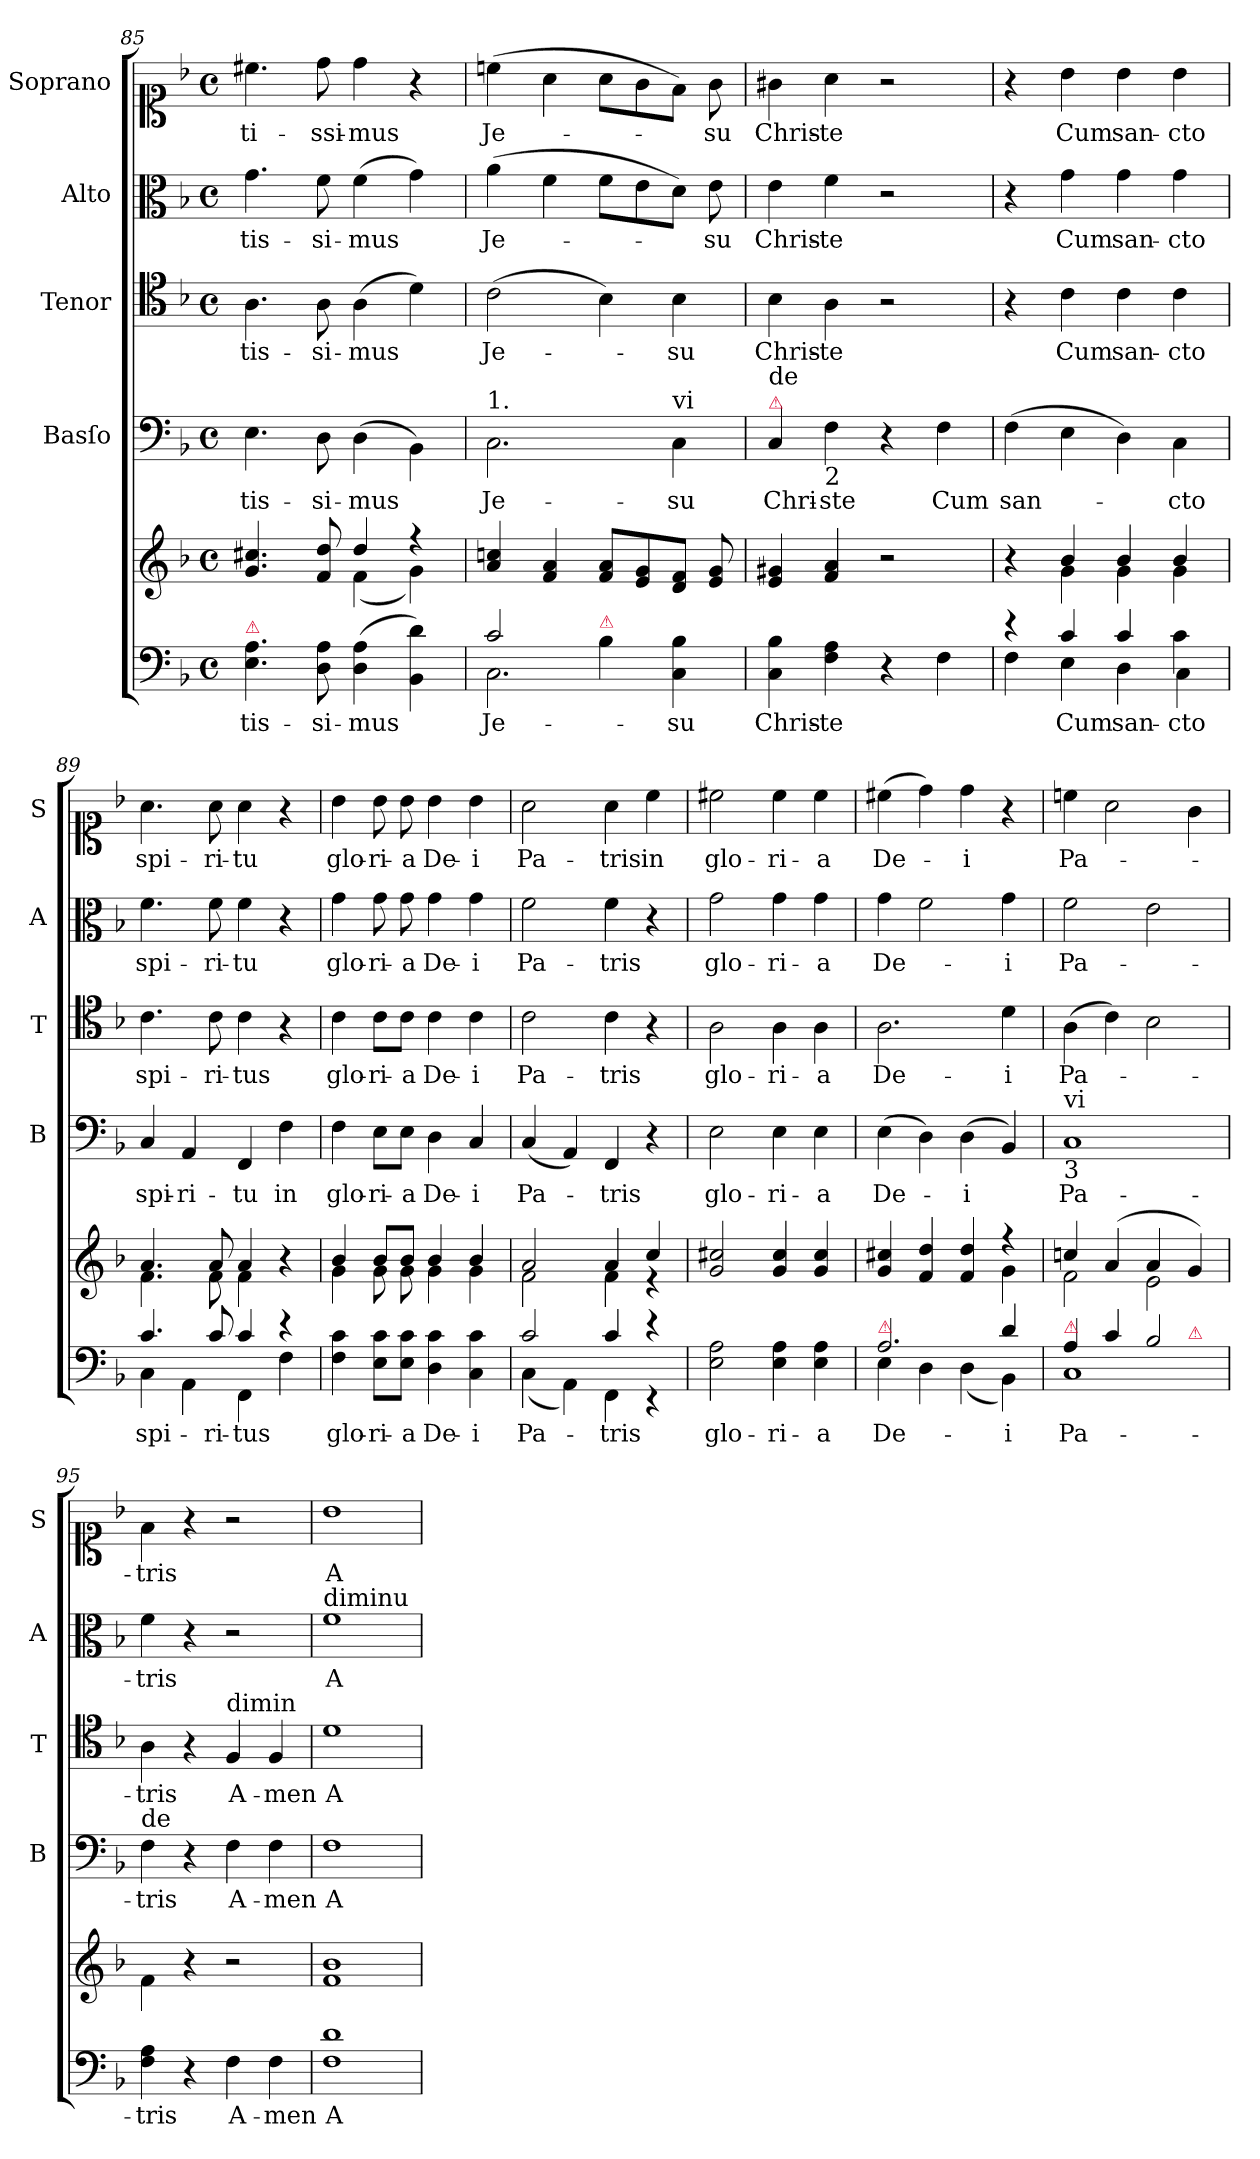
**kern	**text	**kern	**kern	**text	**kern	**text	**kern	**text	**kern	**text
*part6	*part6	*part5	*part4	*part4	*part3	*part3	*part2	*part2	*part1	*part1
*staff6	*staff6	*staff5	*staff4	*staff4	*staff3	*staff3	*staff2	*staff2	*staff1	*staff1
*	*	*	*I"Basſo	*	*I"Tenor	*	*I"Alto	*	*I"Soprano	*
*	*	*	*I'B	*	*I'T	*	*I'A	*	*I'S	*
*clefF4	*	*clefG2	*clefF4	*	*clefC4	*	*clefC3	*	*clefC1	*
*k[b-]	*	*k[b-]	*k[b-]	*	*k[b-]	*	*k[b-]	*	*k[b-]	*
*M4/4	*	*M4/4	*M4/4	*	*M4/4	*	*M4/4	*	*M4/4	*
*met(c)	*	*met(c)	*met(c)	*	*met(c)	*	*met(c)	*	*met(c)	*
=85	=85	=85	=85	=85	=85	=85	=85	=85	=85	=85
*	*	*^	*	*	*	*	*	*	*	*
!LO:TX:a:color=crimson:t=⚠	!	!	!	!	!	!	!	!	!	!	!
4.E\ 4.A\	-tis-	4.g/ 4.cc#X/	2ryy	4.E\	-tis-	4.A\	-tis-	4.g\	-tis-	4.cc#X\	-ti-
8D\ 8A\	-si-	8f/ 8dd/	.	8D\	-si-	8A\	-si-	8f\	-si-	8dd\	-ssi-
(4D\ 4A\	-mus	4dd/	(4f\	(4D\	-mus	(4A\	-mus	(4f\	-mus	4dd\	-mus
4BB-\ 4d\)	.	4r	4g\)	4BB-\)	.	4d\)	.	4g\)	.	4r	.
=86	=86	=86	=86	=86	=86	=86	=86	=86	=86	=86	=86
*^	*	*	*	*	*	*	*	*	*	*	*
!	!	!	!	!	!LO:TX:a:t=1.	!	!	!	!	!	!	!
*	*	*	*v	*v	*	*	*	*	*	*	*	*
2c/	2.C\	Je-	4a/ 4ccn/	2.C\	Je-	(2c\	Je-	(4a\	Je-	(4ccn\	Je-
.	.	.	4f/ 4a/	.	.	.	.	4f\	.	4a\	.
!LO:TX:a:color=crimson:t=⚠	!	!	!	!	!	!	!	!	!	!	!
4B-\	.	.	8f/ 8a/L	.	.	4B-\)	.	8f\L	.	8a\L	.
.	.	.	8e/ 8g/	.	.	.	.	8e\	.	8g\	.
!	!	!	!	!LO:TX:a:t=vi	!	!	!	!	!	!	!
4C\ 4B-\	4ryy	-su	8d/ 8f/J	4C\	-su	4B-\	-su	8d\J)	.	8f\J)	.
.	.	.	8e/ 8g/	.	.	.	.	8e\	-su	8g\	-su
*v	*v	*	*	*	*	*	*	*	*	*	*
=87	=87	=87	=87	=87	=87	=87	=87	=87	=87	=87
!	!	!	!LO:TX:a:color=crimson:t=⚠	!	!	!	!	!	!	!
!	!	!	!LO:TX:a:t=de	!	!	!	!	!	!	!
4C\ 4B-\	Chris-	4e/ 4g#X/	4C/	Chri-	4B-\	Chris-	4e\	Chris-	4g#X\	Chris-
!	!	!	!LO:TX:b:t=2	!	!	!	!	!	!	!
4F\ 4A\	-te	4f/ 4a/	4F\	-ste	4A\	-te	4f\	-te	4a\	-te
4r	.	2r	4r	.	2r	.	2r	.	2r	.
4F\	.	.	4F\	Cum	.	.	.	.	.	.
=88	=88	=88	=88	=88	=88	=88	=88	=88	=88	=88
*^	*	*^	*	*	*	*	*	*	*	*
4r	4F\	.	4r	4ryy	(4F\	san-	4r	.	4r	.	4r	.
4c/	4E\	Cum	4b-/	4g\	4E\	.	4c\	Cum	4g\	Cum	4b-\	Cum
4c/	4D\	san-	4b-/	4g\	4D\)	.	4c\	san-	4g\	san-	4b-\	san-
4c\	4C\	-cto	4b-/	4g\	4C\	-cto	4c\	-cto	4g\	-cto	4b-\	-cto
=89	=89	=89	=89	=89	=89	=89	=89	=89	=89	=89	=89	=89
4.c/	4C\	spi-	4.a/	4.f\	4C/	spi-	4.c\	spi-	4.f\	spi-	4.a\	spi-
.	4AA\	.	.	.	4AA/	-ri-	.	.	.	.	.	.
8c/	.	-ri-	8a/	8f\	.	.	8c\	-ri-	8f\	-ri-	8a\	-ri-
4c/	4FF\	-tus	4a/	4f\	4FF/	-tu	4c\	-tus	4f\	-tu	4a\	-tu
4r	4F\	.	4r	4ryy	4F\	in	4r	.	4r	.	4r	.
*v	*v	*	*	*	*	*	*	*	*	*	*	*
=90	=90	=90	=90	=90	=90	=90	=90	=90	=90	=90	=90
4F\ 4c\	glo-	4b-/	4g\	4F\	glo-	4c\	glo-	4g\	glo-	4b-\	glo-
8E\ 8c\L	-ri-	8b-/L	8g\	8E\L	-ri-	8c\L	-ri-	8g\	-ri-	8b-\	-ri-
8E\ 8c\J	-a	8b-/J	8g\	8E\J	-a	8c\J	-a	8g\	-a	8b-\	-a
4D\ 4c\	De-	4b-/	4g\	4D\	De-	4c\	De-	4g\	De-	4b-\	De-
4C\ 4c\	-i	4b-/	4g\	4C/	-i	4c\	-i	4g\	-i	4b-\	-i
=91	=91	=91	=91	=91	=91	=91	=91	=91	=91	=91	=91
*^	*	*	*	*	*	*	*	*	*	*	*
2c/	(4C\	Pa-	2a/	2f\	(4C/	Pa-	2c\	Pa-	2f\	Pa-	2a\	Pa-
.	4AA\)	.	.	.	4AA/)	.	.	.	.	.	.	.
4c/	4FF\	-tris	4a/	4f\	4FF/	-tris	4c\	-tris	4f\	-tris	4a\	-tris
4r	4r	.	4cc/	4r	4r	.	4r	.	4r	.	4cc\	in
*v	*v	*	*	*	*	*	*	*	*	*	*	*
*	*	*v	*v	*	*	*	*	*	*	*	*
=92	=92	=92	=92	=92	=92	=92	=92	=92	=92	=92
2E\ 2A\	glo-	2g/ 2cc#X/	2E\	glo-	2A\	glo-	2g\	glo-	2cc#X\	glo-
4E\ 4A\	-ri-	4g/ 4cc#/	4E\	-ri-	4A\	-ri-	4g\	-ri-	4cc#\	-ri-
4E\ 4A\	-a	4g/ 4cc#/	4E\	-a	4A\	-a	4g\	-a	4cc#\	-a
=93	=93	=93	=93	=93	=93	=93	=93	=93	=93	=93
*^	*	*^	*	*	*	*	*	*	*	*
!LO:TX:a:color=crimson:t=⚠	!	!	!	!	!	!	!	!	!	!	!	!
2.A/	4E\	De-	4g/ 4cc#X/	2.ryy	(4E\	De-	2.A\	De-	4g\	De-	(4cc#X\	De-
.	4D\	.	4f/ 4dd/	.	4D\)	.	.	.	2f\	.	4dd\)	.
.	(4D\	.	4f/ 4dd/	.	(4D\	-i	.	.	.	.	4dd\	-i
4d/	4BB-\)	i	4r	4g\	4BB-/)	.	4d\	i	4g\	i	4r	.
=94	=94	=94	=94	=94	=94	=94	=94	=94	=94	=94	=94	=94
!	!	!	!	!	!LO:TX:a:t=vi	!	!	!	!	!	!	!
!	!	!	!	!	!LO:TX:b:t=3	!	!	!	!	!	!	!
!LO:TX:a:color=crimson:t=⚠	!	!	!	!	!	!	!	!	!	!	!	!
*	*^	*	*	*	*	*	*	*	*	*	*	*
4A/	1C\	2.ryy	Pa-	4ccn/	2f\	1C/	Pa-	(4A\	Pa-	2f\	Pa-	4ccn\	Pa-
4c/	.	.	.	(4a/	.	.	.	4c\)	.	.	.	2a\	.
2B-/	.	.	.	4a/	2e\	.	.	2B-\	.	2e\	.	.	.
!	!	!LO:TX:a:color=crimson:t=⚠	!	!	!	!	!	!	!	!	!	!	!
.	.	4ryy	.	4g/)	.	.	.	.	.	.	.	4g\	.
*	*	*	*	*v	*v	*	*	*	*	*	*	*	*
=95	=95	=95	=95	=95	=95	=95	=95	=95	=95	=95	=95	=95
!	!	!	!	!	!LO:TX:a:t=de	!	!	!	!	!	!	!
*v	*v	*v	*	*	*	*	*	*	*	*	*	*
4F\ 4A\	-tris	4f\	4F\	-tris	4A\	-tris	4f\	-tris	4f\	-tris
4r	.	4r	4r	.	4r	.	4r	.	4r	.
!	!	!	!	!	!LO:TX:a:t=dimin	!	!	!	!	!
4F\	A-	2r	4F\	A-	4F/	A-	2r	.	2r	.
4F\	-men	.	4F\	-men	4F/	-men	.	.	.	.
=96	=96	=96	=96	=96	=96	=96	=96	=96	=96	=96
*	*	*^	*	*	*	*	*	*	*	*
!	!	!	!	!	!	!	!	!LO:TX:a:t=diminu	!	!	!
1F\ 1d\	A-	1b-/	1f\	1F\	A-	1d\	A-	1f\	A-	1b-\	A-
*	*	*v	*v	*	*	*	*	*	*	*	*
=	=	=	=	=	=	=	=	=	=	=
*-	*-	*-	*-	*-	*-	*-	*-	*-	*-	*-
